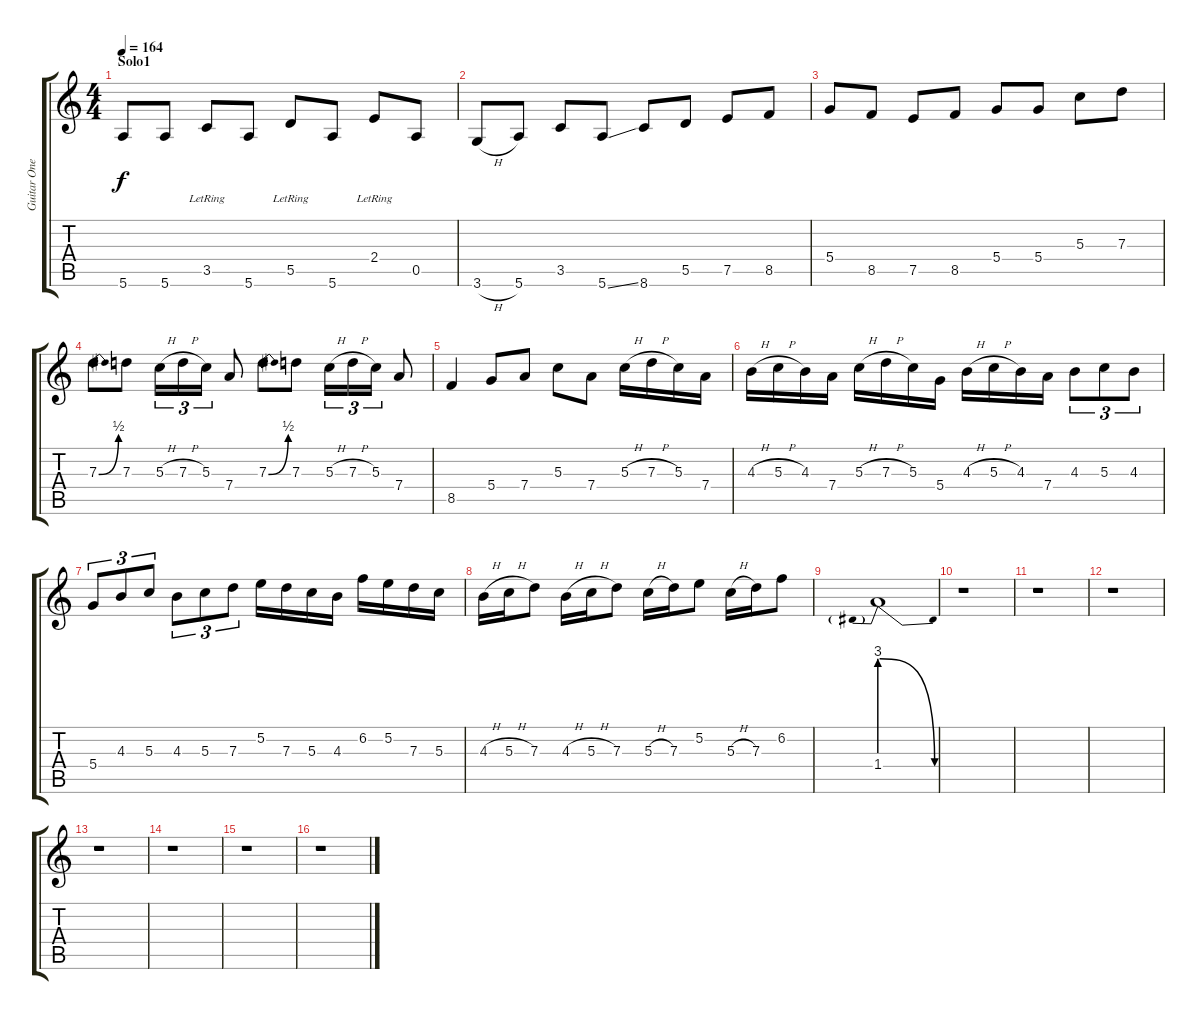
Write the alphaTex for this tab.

\track ("Guitar One" "Guitar One") {instrument overdrivenguitar}
\staff {score tabs}
\tuning (E4 B3 G3 D3 A2 E2) {hide}
\ts (4 4)
\section ("" "Solo1")
\tempo 164
\clef g2
\ks c
5.6.8{dy f} 5.6.8 3.5{lr}.8 5.6.8 5.5{lr}.8 5.6.8 2.4{lr}.8 0.5.8 |
3.6{h}.8 5.6.8 3.5.8 5.6{ss}.8 8.6.8 5.5.8 7.5.8 8.5.8 |
5.4.8 8.5.8 7.5.8 8.5.8 5.4.8 5.4.8 5.3.8 7.3.8 |
7.3{be (bend 0 0 60 2)}.8 7.3.8 5.3{h}.16{tu (3 2)} 7.3{h}.16{tu (3 2)} 5.3.16{tu (3 2)} 7.4.8 7.3{be (bend 0 0 60 2)}.8 7.3.8 5.3{h}.16{tu (3 2)} 7.3{h}.16{tu (3 2)} 5.3.16{tu (3 2)} 7.4.8 |
8.5.4 5.4.8 7.4.8 5.3.8 7.4.8 5.3{h}.16 7.3{h}.16 5.3.16 7.4.16 |
4.3{h}.16 5.3{h}.16 4.3.16 7.4.16 5.3{h}.16 7.3{h}.16 5.3.16 5.4.16 4.3{h}.16 5.3{h}.16 4.3.16 7.4.16 4.3.8{tu (3 2)} 5.3.8{tu (3 2)} 4.3.8{tu (3 2)} |
5.4.8{tu (3 2)} 4.3.8{tu (3 2)} 5.3.8{tu (3 2)} 4.3.8{tu (3 2)} 5.3.8{tu (3 2)} 7.3.8{tu (3 2)} 5.2.16 7.3.16 5.3.16 4.3.16 6.2.16 5.2.16 7.3.16 5.3.16 |
4.3{h}.16 5.3{h}.16 7.3.8 4.3{h}.16 5.3{h}.16 7.3.8 5.3{h}.16 7.3.16 5.2.8 5.3{h}.16 7.3.16 6.2.8 |
1.4{be (prebendrelease 0 12 60 0)}.1 |
r.1 |
r.1 |
r.1 |
r.1 |
r.1 |
r.1 |
r.1
